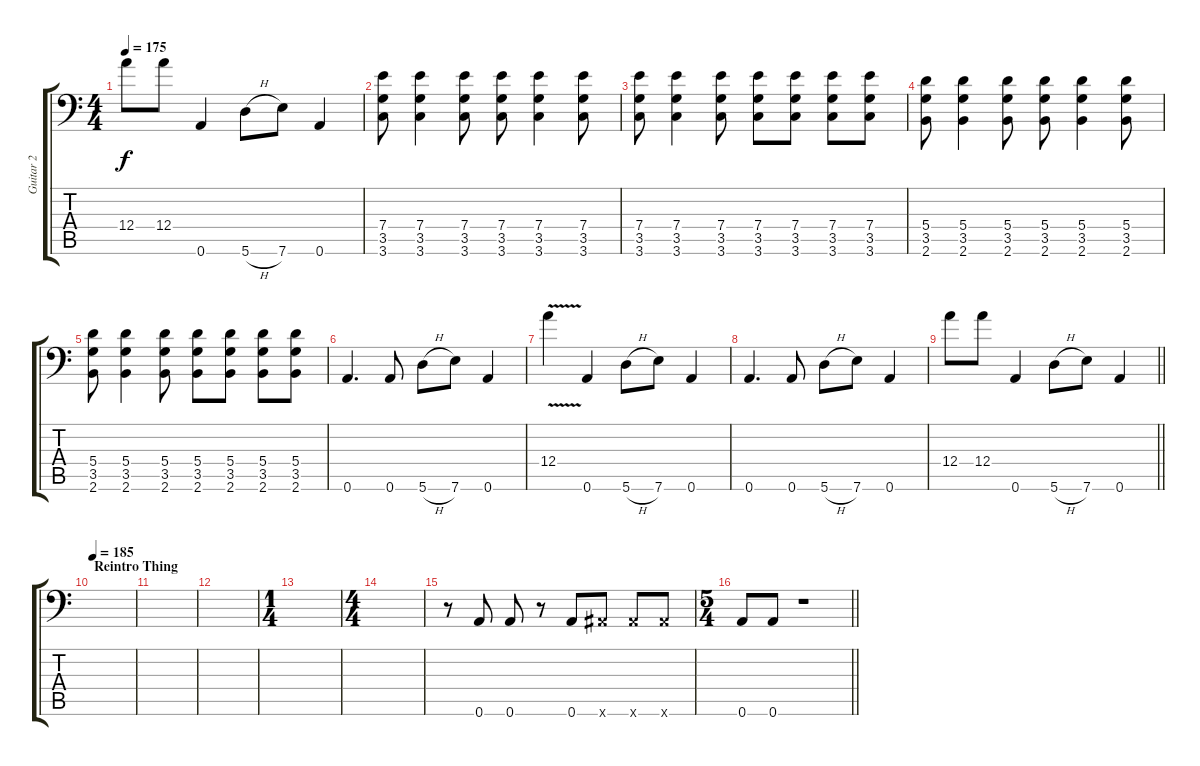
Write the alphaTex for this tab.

\track ("Guitar 2" "Guitar 2") {instrument distortionguitar}
\staff {score tabs}
\tuning (B3 Gb3 D3 A2 E2 A1) {hide}
\ts (4 4)
\tempo 175
\clef f4
\ks c
12.4.8{dy f} 12.4.8 0.6.4 5.6{h}.8 7.6.8 0.6.4 |
(7.4 3.5 3.6).8 (7.4 3.5 3.6).4 (7.4 3.5 3.6).8 (7.4 3.5 3.6).8 (7.4 3.5 3.6).4 (7.4 3.5 3.6).8 |
(7.4 3.5 3.6).8 (7.4 3.5 3.6).4 (7.4 3.5 3.6).8 (7.4 3.5 3.6).8 (7.4 3.5 3.6).8 (7.4 3.5 3.6).8 (7.4 3.5 3.6).8 |
(5.4 3.5 2.6).8 (5.4 3.5 2.6).4 (5.4 3.5 2.6).8 (5.4 3.5 2.6).8 (5.4 3.5 2.6).4 (5.4 3.5 2.6).8 |
(5.4 3.5 2.6).8 (5.4 3.5 2.6).4 (5.4 3.5 2.6).8 (5.4 3.5 2.6).8 (5.4 3.5 2.6).8 (5.4 3.5 2.6).8 (5.4 3.5 2.6).8 |
0.6.4{d} 0.6.8 5.6{h}.8 7.6.8 0.6.4 |
12.4{v}.4 0.6.4 5.6{h}.8 7.6.8 0.6.4 |
0.6.4{d} 0.6.8 5.6{h}.8 7.6.8 0.6.4 |
\barLineRight lightlight
12.4.8 12.4.8 0.6.4 5.6{h}.8 7.6.8 0.6.4 |
\section ("" "Reintro Thing")
\tempo 185
|
|
|
\ts (1 4)
|
\ts (4 4)
|
r.8 0.6.8 0.6.8 r.8 0.6.8 1.6{x}.8 1.6{x}.8 1.6{x}.8 |
\ts (5 4)
\barLineRight lightlight
0.6.8 0.6.8 r.1
